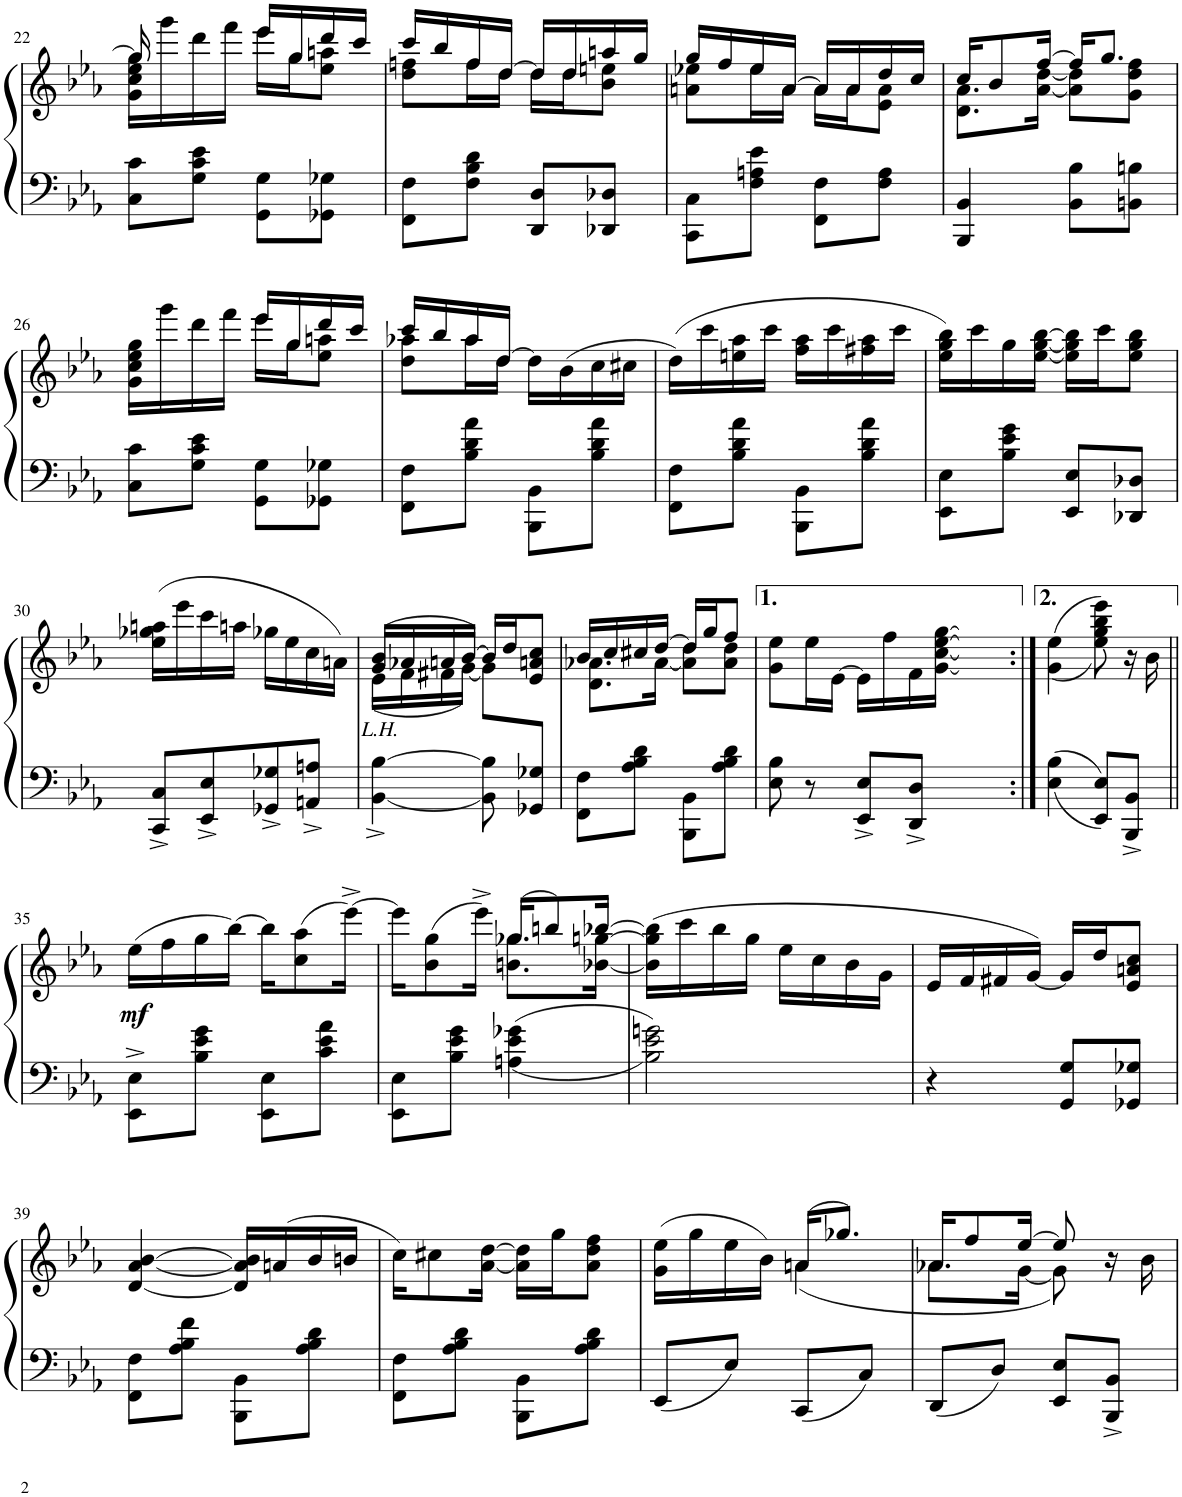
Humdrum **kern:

**kern	**kern	**dynam
*part1	*part1	*part1
*staff2	*staff1	*staff1/2
*I"Piano	*	*
*I'Pno.	*	*
!!LO:PB:g=z
*clefF4	*clefG2	*
*k[b-e-a-]	*k[b-e-a-]	*
*M2/4	*M2/4	*
=22	=22	=22
*	*^	*
8C\ 8c\L	16gg/]	16g\ 16cc\ 16ee-\ 16gg\LL	.
.	8.ryy	16ggg\	.
8G\ 8c\ 8e-\J	.	16ddd\	.
.	.	16fff\JJ	.
8GG\ 8G\L	16eee-/LL	16eee-\LL	.
.	16gg/	16gg\J	.
8GG-X\ 8G-X\J	16ddd/	8ee-\ 8aan\J	.
.	16ccc/JJ	.	.
=23	=23	=23	=23
8FF\ 8F\L	16ccc/LL	8dd\ 8ffn\L	.
.	16bb-/	.	.
8F\ 8B-\ 8d\J	16ff/	16ff\L	.
.	[16dd/JJ	16dd\JJ	.
8DD/ 8D/L	16dd/LL]	16dd\LL	.
.	16dd/	16dd\J	.
8DD-X/ 8D-X/J	16aan/	8b-\ 8een\J	.
.	16gg/JJ	.	.
=24	=24	=24	=24
8CC\ 8C\L	16gg/LL	8an\ 8ee-X\L	.
.	16ff/	.	.
8F\ 8An\ 8e-\J	16ee-/	16ee-\L	.
.	[16a/JJ	16a\JJ	.
8FF\ 8F\L	16a/LL]	16a\LL	.
.	16a/	16a\J	.
8F\ 8A\J	16dd/	8e-\ 8a\J	.
.	16cc/JJ	.	.
=25	=25	=25	=25
4BBB-/ 4BB-/	16cc/KL	8.d\ 8.a-\L	.
.	8b-/	.	.
.	[16ff/Jk	[16a-\ [16dd\Jk	.
8BB-\ 8B-\L	16ff/KL]	8a-\] 8dd\]L	.
.	8.gg/J	.	.
8BBn\ 8Bn\J	.	8g\ 8dd\ 8ff\J	.
!!LO:LB:g=z	!!
=26	=26	=26	=26
8C\ 8c\L	16g\ 16cc\ 16ee-\ 16gg\LL	4ryy	.
.	16ggg\	.	.
8G\ 8c\ 8e-\J	16ddd\	.	.
.	16fff\JJ	.	.
8GG\ 8G\L	16eee-/LL	16eee-\LL	.
.	16gg/	16gg\J	.
8GG-X\ 8G-X\J	16ddd/	8ee-\ 8aan\J	.
.	16ccc/JJ	.	.
=27	=27	=27	=27
8FF\ 8F\L	16ccc/LL	8dd\ 8aa-X\L	.
.	16bb-/	.	.
8B-\ 8d\ 8a-\J	16aa-/	16aa-\L	.
.	[16dd/JJ	16dd\JJ	.
8BBB-\ 8BB-\L	16dd\LL]	4ryy	.
.	(>16b-\	.	.
8B-\ 8d\ 8a-\J	16cc\	.	.
.	16cc#X\JJ	.	.
*	*v	*v	*
=28	=28	=28
8FF\ 8F\L	(16dd\LL)	.
.	16ccc\	.
8B-\ 8d\ 8a-\J	16een\ 16aa-\	.
.	16ccc\JJ	.
8BBB-\ 8BB-\L	16ff\ 16aa-\LL	.
.	16ccc\	.
8B-\ 8d\ 8a-\J	16ff#X\ 16aa-\	.
.	16ccc\JJ	.
=29	=29	=29
8EE-\ 8E-\L	16ee-\ 16gg\ 16bb-\LL)	.
.	16ccc\	.
8B-\ 8e-\ 8g\J	16gg\	.
.	[16ee-\ [<16gg\ [16bb-\JJ	.
8EE-/ 8E-/L	16ee-\] 16gg\] 16bb-\]LL	.
.	16ccc\J	.
8DD-X/ 8D-X/J	8ee-\ 8gg\ 8bb-\J	.
!!LO:LB:g=z
=30	=30	=30
8CC/^ 8C/^L	(16ee-\ 16gg-X\ 16aan\LL	.
.	16eee-\	.
8EE-/^ 8E-/^	16ccc\	.
.	16aan\JJ	.
8GG-X/^ 8G-X/^	16gg-X\LL	.
.	16ee-\	.
8AAn/^ 8An/^J	16cc\	.
.	16an\JJ)	.
=31	=31	=31
*^	*^	*
!LO:TX:a:i:t=L.H.	!	!	!	!
4.ryy	[4BB-\^< [4B-\^<	(16g/ 16b-/LL	(16e-\LL	.
.	.	16a-X/	16f\	.
.	.	16an/	16f#X\	.
.	.	[16b-/JJ)	[16g\JJ)	.
.	8BB-\] 8B-\]	16b-/LL]	8g\L]	.
.	.	16dd/J	.	.
8GG-X/ 8G-X/J	8ryy	8e-/ 8an/ 8cc/J	8ryy	.
*v	*v	*	*	*
=32	=32	=32	=32
8FF\ 8F\L	16b-/LL	8.d\ 8.a-X\L	.
.	16cc/	.	.
8A-\ 8B-\ 8d\J	16cc#X/	.	.
.	[16dd/JJ	[16a-\Jk	.
8BBB-\ 8BB-\L	16dd/LL]	8a-\] 8dd\L	.
.	16gg/J	.	.
8A-\ 8B-\ 8d\J	8ff/J	8a-\ 8dd\J	.
*	*v	*v	*
=33	=33	=33
8E-\ 8B-\	8g\ 8ee-\L	.
8r	16ee-\L	.
.	[16e-\JJ	.
8EE-/^ 8E-/^L	16e-\LL]	.
.	16ff\	.
8DD/^ 8D/^J	16f\	.
.	[16g\ [16cc\ [16ee-\ [16gg\JJ	.
.	8qg] 8qcc] 8qee-] 8qgg]	.
=34:|!	=34:|!	=34:|!
4E-\ 4B-\	(<(4g\ 4ee-\	.
8EE-/ 8E-/L	8ee-\ 8gg\ 8bb-\ 8eee-\))	.
8BBB-/^ 8BB-/^J	16r	.
.	16b-\	.
!!LO:LB:g=z
=35||	=35||	=35||
!	!	!LO:DY:b
8EE-\^ 8E-\^L	(16ee-\LL	mf
.	16ff\	.
8B-\ 8e-\ 8g\J	16gg\	.
.	[16bb-\JJ)	.
8EE-\ 8E-\L	16bb-\KL]	.
.	(8cc\ 8aa-\	.
8c\ 8e-\ 8a-\J	.	.
.	[>16eee-^\Jk)	.
=36	=36	=36
*	*^	*
8EE-\ 8E-\L	16eee-\KL]	4ryy	.
.	(>8b-\ 8gg\	.	.
8B-\ 8e-\ 8g\J	.	.	.
.	16eee-^>\Jk)	.	.
4An\ 4e-\ 4g-X\	(16gg-X/KL	8.bn\ 8.gg-\L	.
.	8bbn/)	.	.
.	[16bb-X/Jk	[16b-X\ [>16ggn\Jk	.
*	*v	*v	*
=37	=37	=37
2B-\ 2e-\ 2gn\	(16b-\] 16gg\] 16bb-\]LL	.
.	16ccc\	.
.	16bb-\	.
.	16gg\JJ	.
.	16ee-\LL	.
.	16cc\	.
.	16b-\	.
.	16g\JJ	.
=38	=38	=38
4r	16e-/LL	.
.	16f/	.
.	16f#X/	.
.	[16g/JJ)	.
8GG/ 8G/L	16g/LL]	.
.	16dd/J	.
8GG-X/ 8G-X/J	8e-/ 8an/ 8cc/J	.
!!LO:LB:g=z
=39	=39	=39
8FF\ 8F\L	[4d/ [4a-/ [4b-/	.
8A-\ 8B-\ 8f\J	.	.
8BBB-\ 8BB-\L	16d/] 16a-/] 16b-/]LL	.
.	(16an/	.
8A-\ 8B-\ 8d\J	16b-/	.
.	16bn/JJ	.
=40	=40	=40
8FF\ 8F\L	16cc\KL)	.
.	8cc#X\	.
8A-\ 8B-\ 8d\J	.	.
.	[16a-\ [16dd\Jk	.
8BBB-\ 8BB-\L	16a-\] 16dd\]LL	.
.	16gg\J	.
8A-\ 8B-\ 8d\J	8a-\ 8dd\ 8ff\J	.
=41	=41	=41
*	*^	*
8EE-/L	(>16g\ 16ee-\LL	4ryy	.
.	16gg\	.	.
8E-/J	16ee-\	.	.
.	16b-\JJ)	.	.
8CC/L	(16an/KL	(4a\	.
.	8.gg-X/J)	.	.
8C/J	.	.	.
=42	=42	=42	=42
8DD/L	16a-X/KL	8.a-\L	.
.	8ff/	.	.
8D/J	.	.	.
.	[16ee-/Jk	[16g\Jk	.
8EE-/ 8E-/L	8ee-/]	8g\])	.
8BBB-/^ 8BB-/^J	16r	8ryy	.
.	16b-\	.	.
*	*v	*v	*
=	=	=
*-	*-	*-
